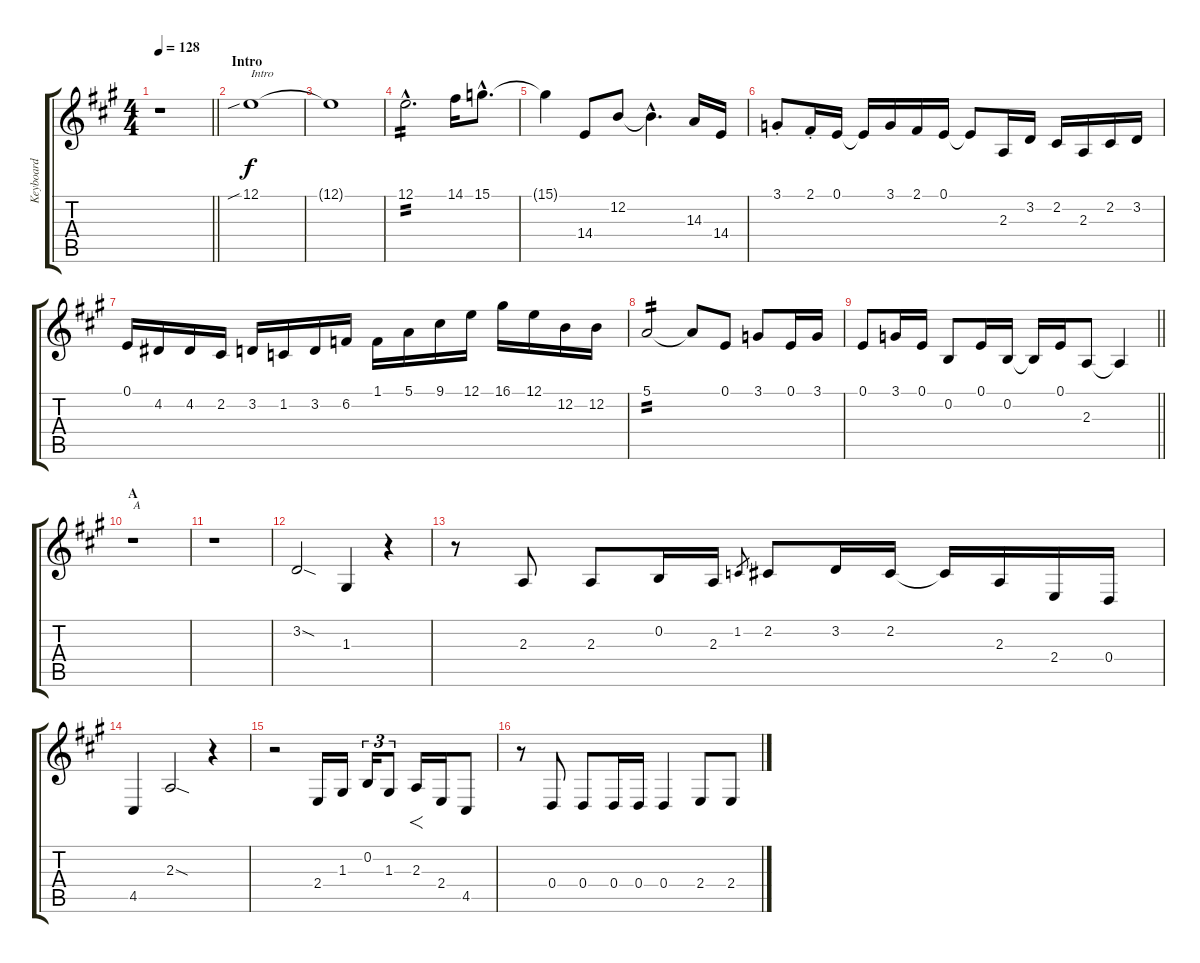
\track ("Keyboard" "Keyboard") {instrument violin}
\staff {score tabs}
\tuning (E4 B3 G3 D3 A2 E2) {hide}
\ts (4 4)
\tempo 128
\clef g2
\barLineRight lightlight
\ks a
r.1{dy f instrument violin} |
\section ("" "Intro")
12.1{sib}.1{txt "Intro"} |
12.1{t}.1 |
12.1{hac}.2{d tp 2} 14.1.16 15.1{hac}.8{d} |
15.1{t}.4 14.4.8 12.2.8 12.2{hac t}.4{d} 14.3.16 14.4.16 |
3.1{st}.8 2.1{st}.16 0.1.16 0.1{t}.16 3.1.16 2.1.16 0.1.16 0.1{t}.8 2.3.16 3.2.16 2.2.16 2.3.16 2.2.16 3.2.16 |
0.1.16 4.2.16 4.2.16 2.2.16 3.2.16 1.2.16 3.2.16 6.2.16 1.1.16 5.1.16 9.1.16 12.1.16 16.1.16 12.1.16 12.2.16 12.2.16 |
5.1.2{tp 2} 5.1{t}.8 0.1.8 3.1.8 0.1.16 3.1.16 |
\barLineRight lightlight
0.1.8 3.1.16 0.1.16 0.2.8 0.1.16 0.2.16 0.2{t}.16 0.1.16 2.3.8 2.3{t}.4 |
\section ("" "A")
r.1{txt "A"} |
r.1 |
3.2{sod}.2 1.3.4 r.4 |
r.8 2.3.8 2.3.8 0.2.16 2.3.16 1.2.8{gr} 2.2.8 3.2.16 2.2.16 2.2{t}.16 2.3.16 2.4.16 0.4.16 |
4.5.4 2.3{sod}.2 r.4 |
r.2 2.4.16 1.3.16 0.2.16{tu (3 2)} 1.3.8{tu (3 2)} 2.3.16{f} 2.4.16 4.5.8 |
r.8 0.4.8 0.4.8 0.4.16 0.4.16 0.4.4 2.4.8 2.4.8
